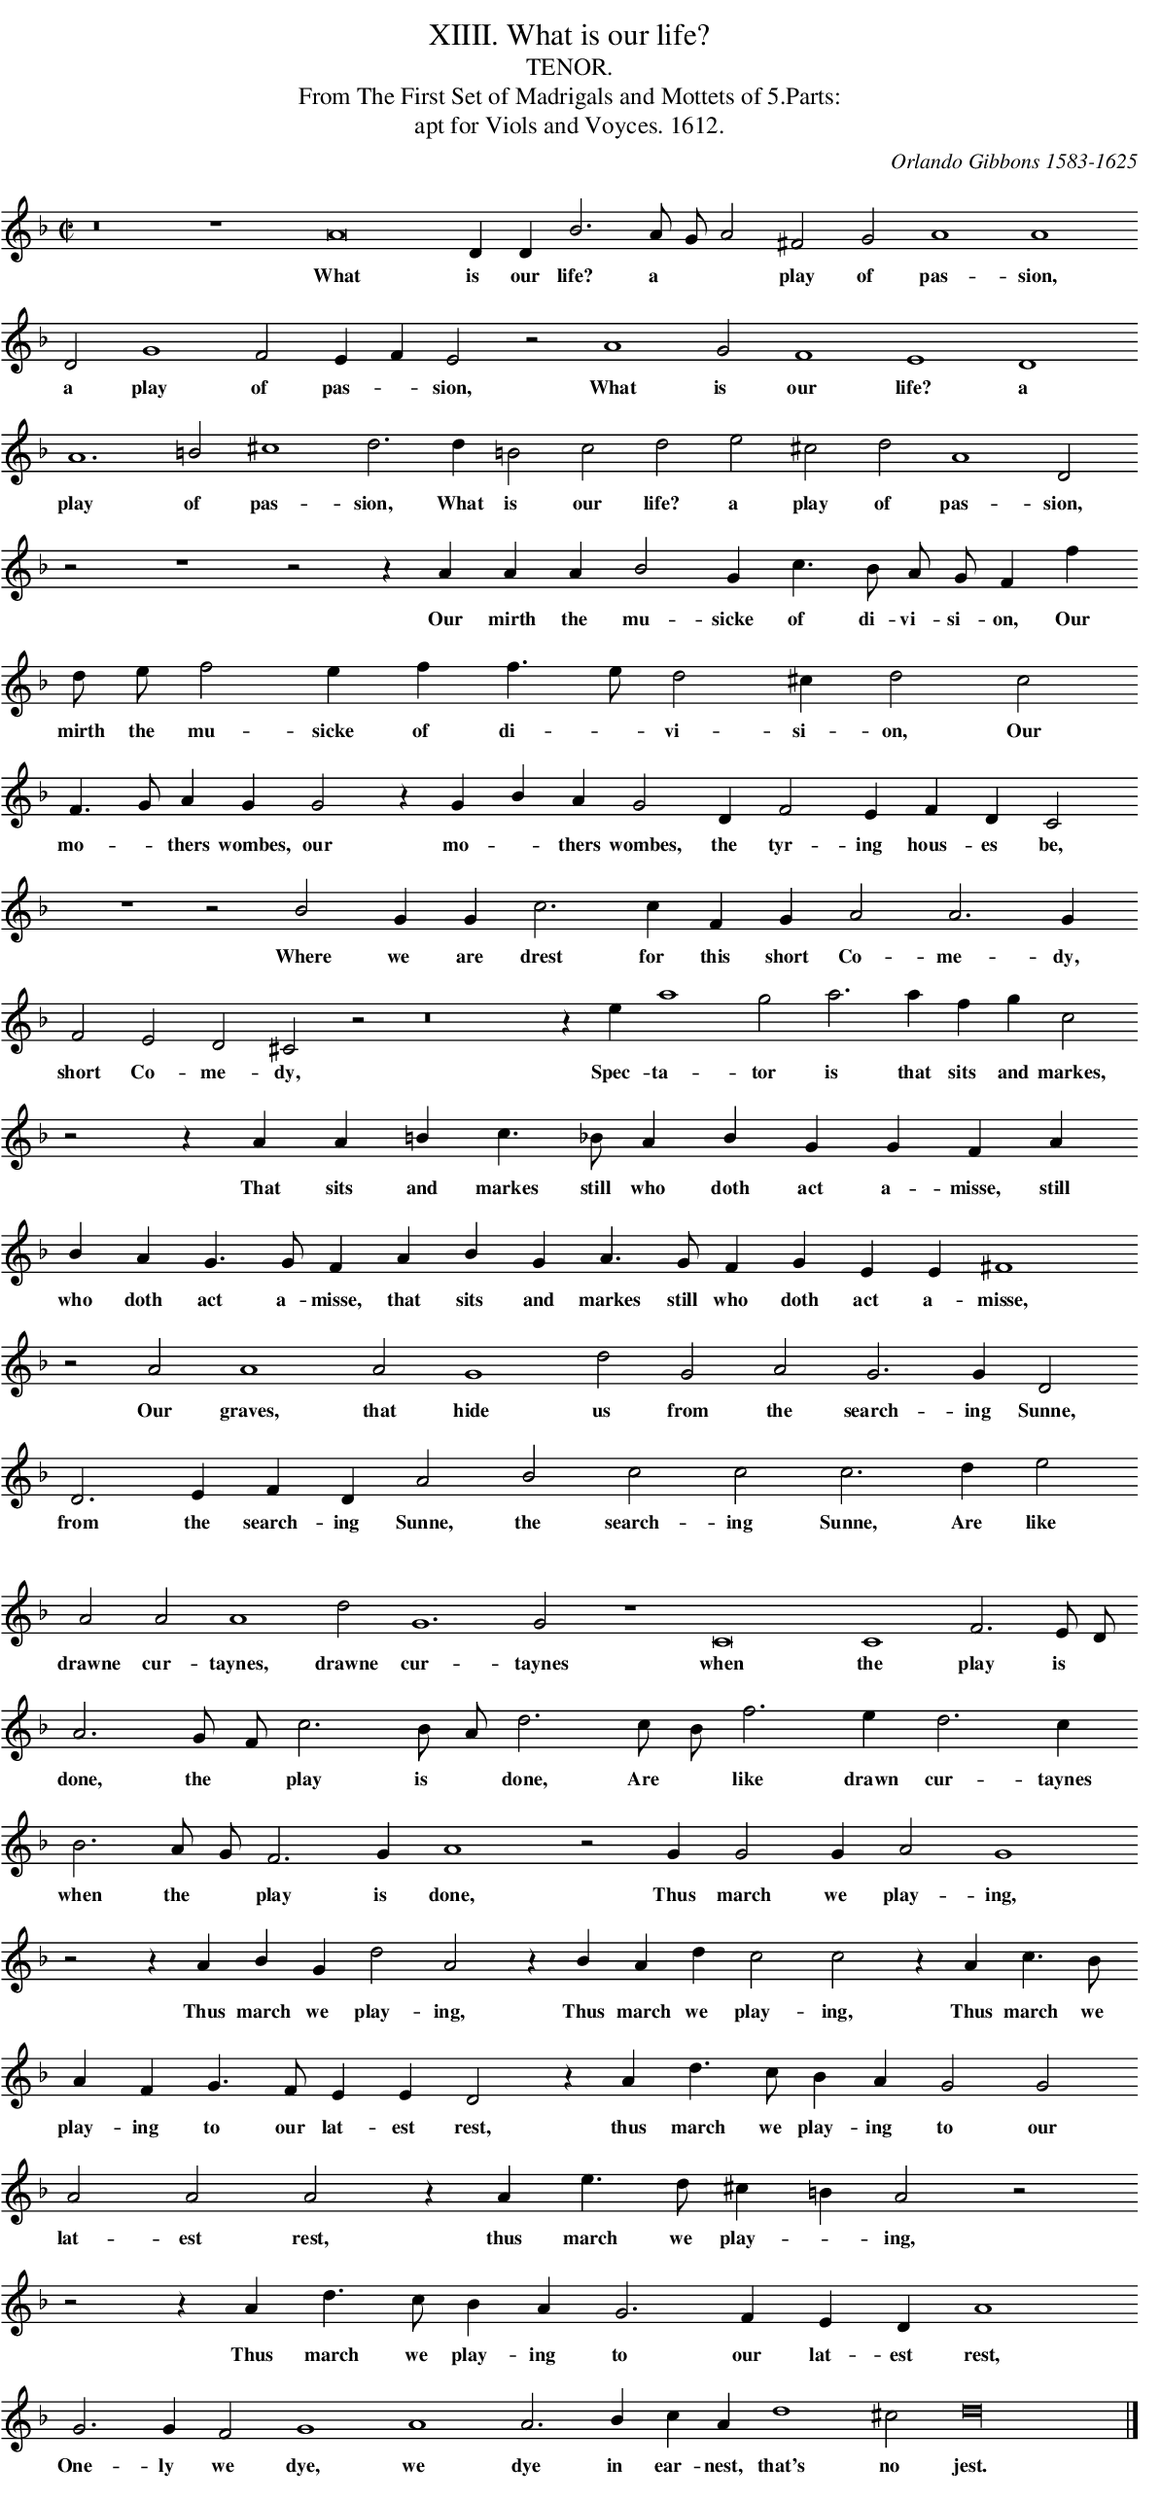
X:1
T:XIIII. What is our life?
T:TENOR.
T:From The First Set of Madrigals and Mottets of 5.Parts:
T:apt for Viols and Voyces. 1612.
C:Orlando Gibbons 1583-1625
M:C|
L:1/4
K:D min -8va
z8 z4 A8 D D B3 A/ G/ A2 ^F2 G2 A4 A4
w:What is our life? a * * play of pas- sion,
D2 G4 F2 E F E2 z2 A4 G2 F4 E4 D4
w:a play of pas- * sion, What is our life? a
A6 =B2 ^c4 d3 d =B2 c2 d2 e2 ^c2 d2 A4 D2
w:play of pas- sion, What is our life? a play of pas- sion,
z2 z4 z2 z A A A B2 G c> B A/ G/ F f
w:Our mirth the mu- sicke of di- vi- si- on, Our
d/ e/ f2 e f f> e d2 ^c d2 c2
w:mirth the mu- sicke of di- * vi- si- on, Our
F> G A G G2 z G B A G2 D F2 E F D C2
w:mo- * thers wombes, our mo - thers wombes, the tyr- ing hous- es be,
z4 z2 B2 G G  c3 c F G A2 A3 G
w:Where we are drest for this short Co- me- dy,
F2 E2 D2 ^C2 z2 z8 z e a4 g2 a3 a f g c2
w:short Co- me- dy, Spec- ta- tor is that sits and markes,
z2 z A A =B c> _B A B G G F A
w:That sits and markes still who doth act a- misse, still
B A G> G F A B G A> G F G E E ^F4
w:who doth act a- misse, that sits and markes still who doth act a- misse,
z2 A2 A4 A2 G4 d2 G2 A2 G3 G D2
w:Our graves, that hide us from the search- ing Sunne,
D3 E F D A2 B2 c2 c2 c3 d e2
w:from the search- ing Sunne, the search- ing Sunne, Are like
A2 A2 A4 d2 G6  G2 z4  C8 C4 F3 E/ D/
w:drawne cur- taynes, drawne cur- taynes when the play is *
A3 G/ F/ c3 B/ A/ d3 c/ B/ f3 e d3 c
w:done, the * play is * done, Are * like drawn cur- taynes
B3 A/ G/ F3 G A4 z2 G G2 G A2 G4
w: when the * play is done, Thus march we play- ing,
z2 z A B G d2 A2 z B A d c2 c2 z A c> B
w:Thus march we play- ing, Thus march we play- ing, Thus march we
A F G> F E E D2 z A d> c B A G2 G2
w:play- ing to our lat- est rest, thus march we play- ing to our
A2 A2 A2 z A e> d ^c =B A2 z2
w:lat- est rest, thus march we play- * ing,
z2 z A d> c B A G3 F E D A4
w:Thus march we play- ing to our lat- est rest,
G3 G F2 G4 A4 A3 B c A d4 ^c2 d16|]
w:One- ly we dye, we dye in ear- nest, that's no jest.
